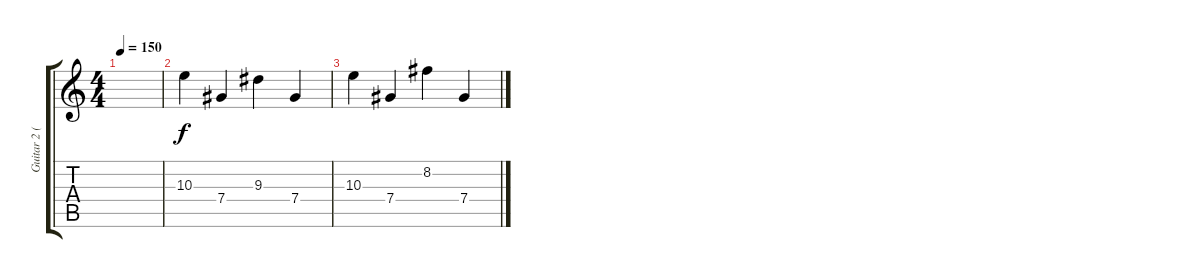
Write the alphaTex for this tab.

\track ("Guitar 2 (solo)" "Guitar 2 (") {instrument overdrivenguitar}
\staff {score tabs}
\tuning (Eb4 Bb3 Gb3 Db3 Ab2 Eb2) {hide}
\ts (4 4)
\tempo 150
\clef g2
\ks c
|
10.3.4 7.4.4 9.3.4 7.4.4 |
10.3.4 7.4.4 8.2.4 7.4.4
